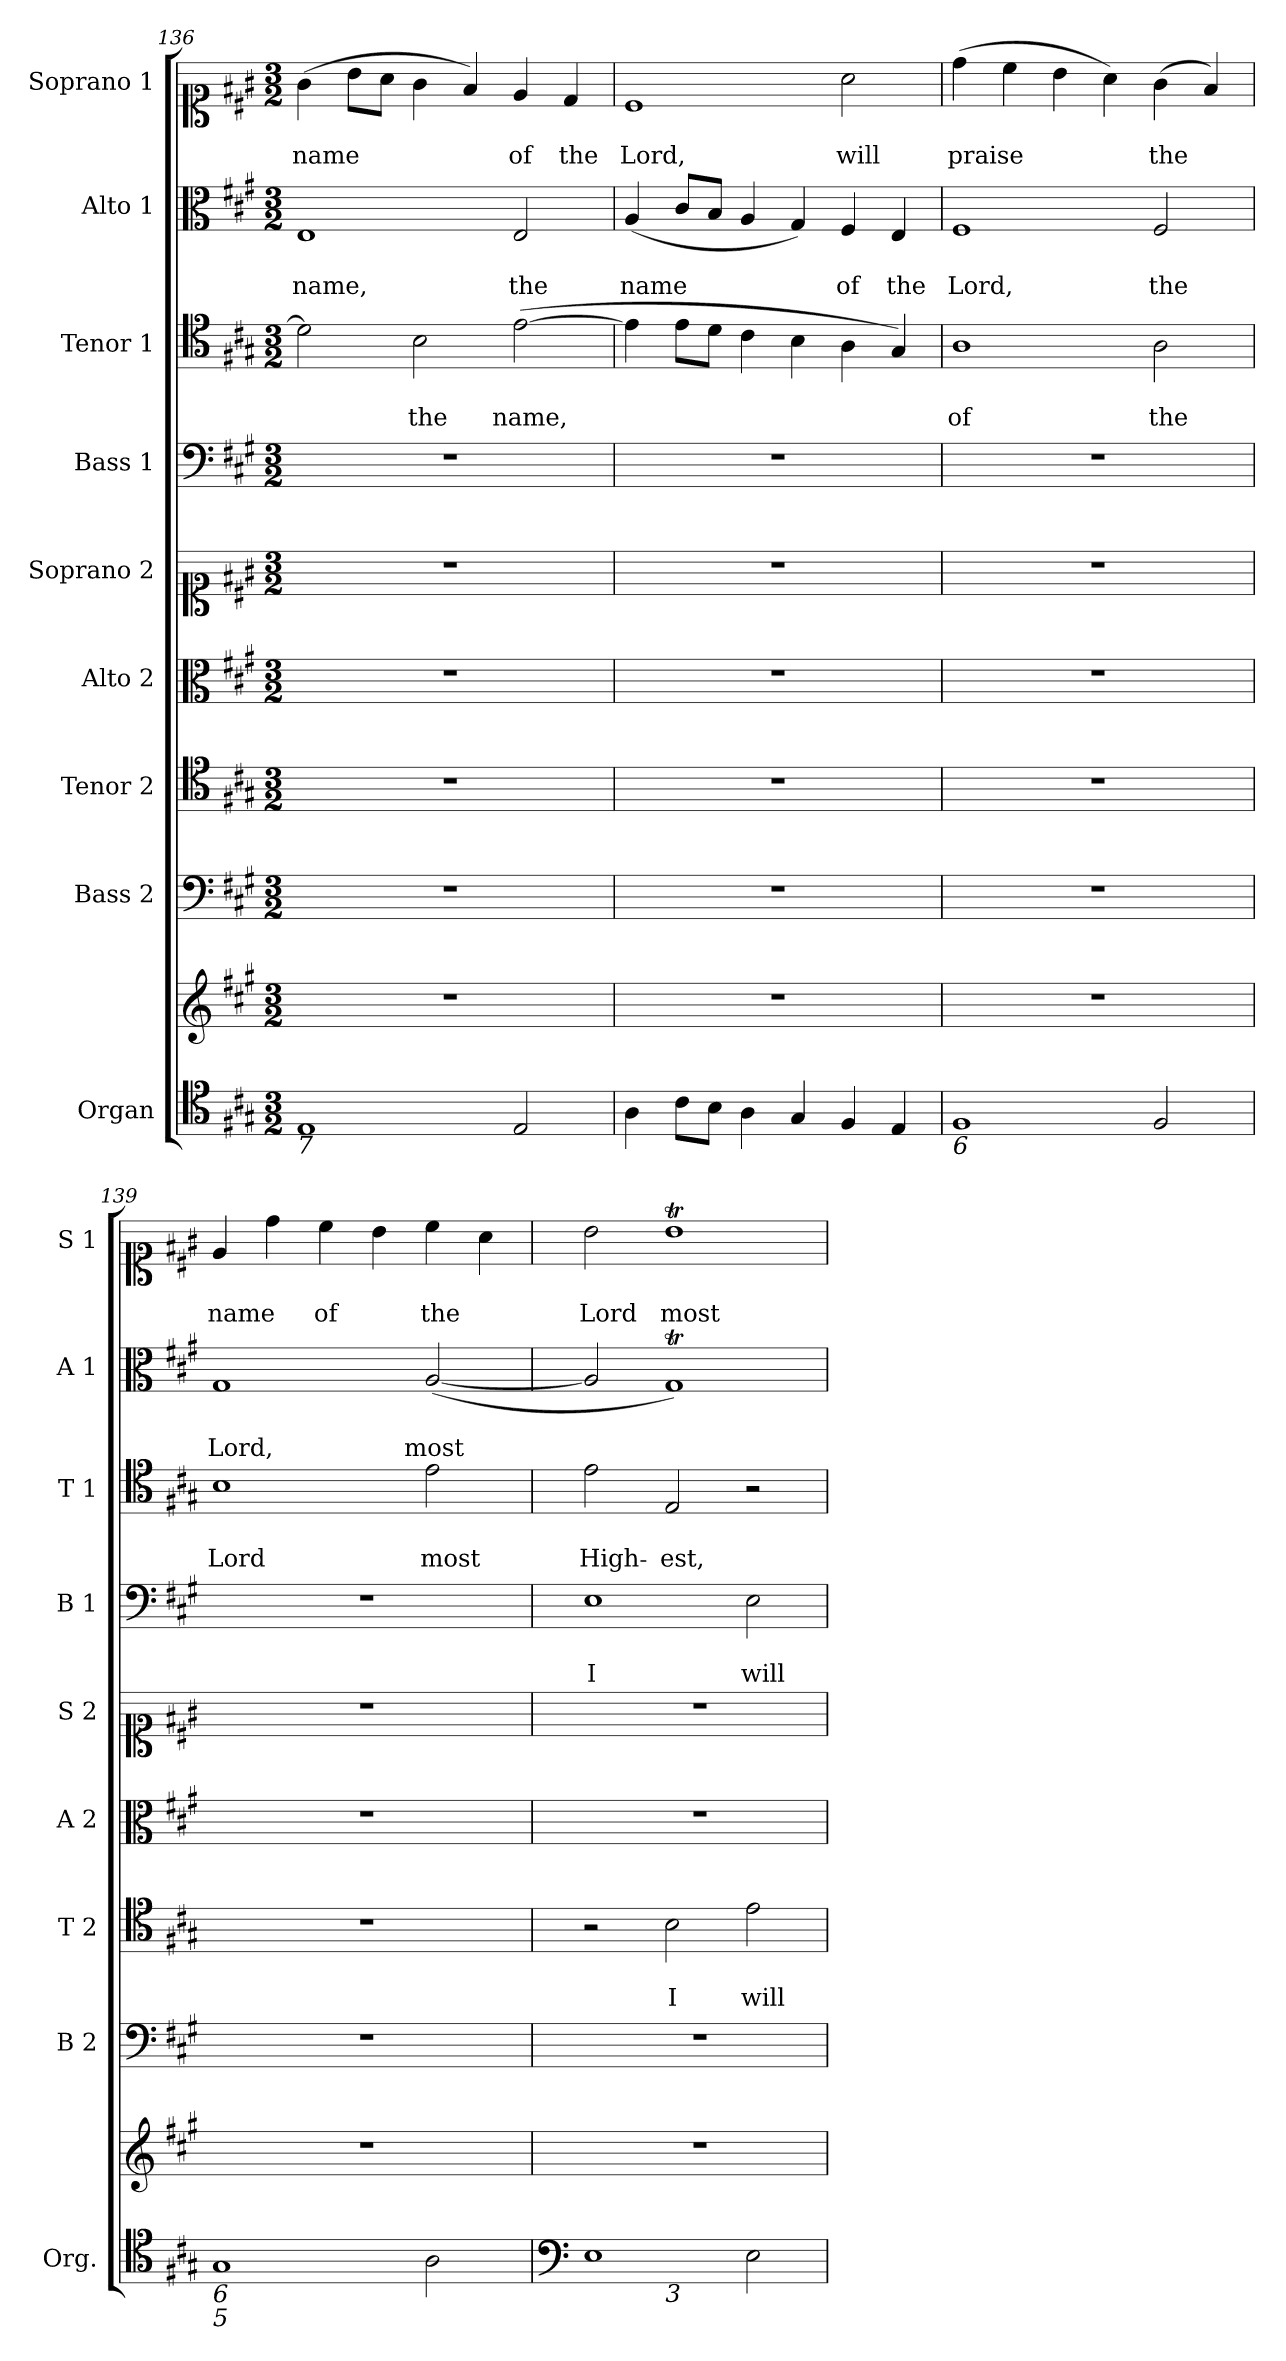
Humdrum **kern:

**kern	**kern	**kern	**kern	**text	**text	**kern	**kern	**kern	**text	**text	**kern	**text	**text	**kern	**text	**text	**kern	**text	**text
*part9	*part9	*part8	*part7	*part7	*part7	*part6	*part5	*part4	*part4	*part4	*part3	*part3	*part3	*part2	*part2	*part2	*part1	*part1	*part1
*staff10	*staff9	*staff8	*staff7	*staff7	*staff7	*staff6	*staff5	*staff4	*staff4	*staff4	*staff3	*staff3	*staff3	*staff2	*staff2	*staff2	*staff1	*staff1	*staff1
*I"Organ	*	*I"Bass 2	*I"Tenor 2	*	*	*I"Alto 2	*I"Soprano 2	*I"Bass 1	*	*	*I"Tenor 1	*	*	*I"Alto 1	*	*	*I"Soprano 1	*	*
*I'Org.	*	*I'B 2	*I'T 2	*	*	*I'A 2	*I'S 2	*I'B 1	*	*	*I'T 1	*	*	*I'A 1	*	*	*I'S 1	*	*
*clefC4	*clefG2	*clefF4	*clefC4	*	*	*clefC3	*clefC1	*clefF4	*	*	*clefC4	*	*	*clefC3	*	*	*clefC1	*	*
*k[f#c#g#]	*k[f#c#g#]	*k[f#c#g#]	*k[f#c#g#]	*	*	*k[f#c#g#]	*k[f#c#g#]	*k[f#c#g#]	*	*	*k[f#c#g#]	*	*	*k[f#c#g#]	*	*	*k[f#c#g#]	*	*
*A:	*A:	*A:	*A:	*	*	*A:	*A:	*A:	*	*	*A:	*	*	*A:	*	*	*A:	*	*
*M3/2	*M3/2	*M3/2	*M3/2	*	*	*M3/2	*M3/2	*M3/2	*	*	*M3/2	*	*	*M3/2	*	*	*M3/2	*	*
=136	=136	=136	=136	=136	=136	=136	=136	=136	=136	=136	=136	=136	=136	=136	=136	=136	=136	=136	=136
!LO:TX:b:i:t=7	!	!	!	!	!	!	!	!	!	!	!	!	!	!	!	!	!	!	!
!	!	!	!	!	!	!	!	!	!	!	!	!	!	!	!	!LO:LY:b	!	!	!LO:LY:b
1E	1.r	1.r	1.r	.	.	1.r	1.r	1.r	.	.	2d\]	.	.	1E	.	name,	(>4g#\	.	name
.	.	.	.	.	.	.	.	.	.	.	.	.	.	.	.	.	8b\L	.	.
.	.	.	.	.	.	.	.	.	.	.	.	.	.	.	.	.	8a\J	.	.
!	!	!	!	!	!	!	!	!	!	!	!	!	!LO:LY:b	!	!	!	!	!	!
.	.	.	.	.	.	.	.	.	.	.	2B\	.	the	.	.	.	4g#\	.	.
.	.	.	.	.	.	.	.	.	.	.	.	.	.	.	.	.	4f#/)	.	.
!	!	!	!	!	!	!	!	!	!	!	!	!	!LO:LY:b	!	!	!LO:LY:b	!	!	!LO:LY:b
2E/	.	.	.	.	.	.	.	.	.	.	(>[2e\	.	name,	2E/	.	the	4e/	.	of
!	!	!	!	!	!	!	!	!	!	!	!	!	!	!	!	!	!	!	!LO:LY:b
.	.	.	.	.	.	.	.	.	.	.	.	.	.	.	.	.	4d/	.	the
=137	=137	=137	=137	=137	=137	=137	=137	=137	=137	=137	=137	=137	=137	=137	=137	=137	=137	=137	=137
!	!	!	!	!	!	!	!	!	!	!	!	!	!	!	!	!LO:LY:b	!	!	!LO:LY:b
4A\	1.r	1.r	1.r	.	.	1.r	1.r	1.r	.	.	4e\]	.	.	(<4A/	.	name	1c#	.	Lord,
8c#\L	.	.	.	.	.	.	.	.	.	.	8e\L	.	.	8c#/L	.	.	.	.	.
8B\J	.	.	.	.	.	.	.	.	.	.	8d\J	.	.	8B/J	.	.	.	.	.
4A\	.	.	.	.	.	.	.	.	.	.	4c#\	.	.	4A/	.	.	.	.	.
4G#/	.	.	.	.	.	.	.	.	.	.	4B\	.	.	4G#/)	.	.	.	.	.
!	!	!	!	!	!	!	!	!	!	!	!	!	!	!	!	!LO:LY:b	!	!	!LO:LY:b
4F#/	.	.	.	.	.	.	.	.	.	.	4A\	.	.	4F#/	.	of	2a\	.	will
!	!	!	!	!	!	!	!	!	!	!	!	!	!	!	!	!LO:LY:b	!	!	!
4E/	.	.	.	.	.	.	.	.	.	.	4G#/)	.	.	4E/	.	the	.	.	.
!!LO:PB:g=z
=138	=138	=138	=138	=138	=138	=138	=138	=138	=138	=138	=138	=138	=138	=138	=138	=138	=138	=138	=138
!LO:TX:b:i:t=6	!	!	!	!	!	!	!	!	!	!	!	!	!	!	!	!	!	!	!
!	!	!	!	!	!	!	!	!	!	!	!	!	!LO:LY:b	!	!	!LO:LY:b	!	!	!LO:LY:b
1F#	1.r	1.r	1.r	.	.	1.r	1.r	1.r	.	.	1A	.	of	1F#	.	Lord,	(>4dd\	.	praise
.	.	.	.	.	.	.	.	.	.	.	.	.	.	.	.	.	4cc#\	.	.
.	.	.	.	.	.	.	.	.	.	.	.	.	.	.	.	.	4b\	.	.
.	.	.	.	.	.	.	.	.	.	.	.	.	.	.	.	.	4a\)	.	.
!	!	!	!	!	!	!	!	!	!	!	!	!	!LO:LY:b	!	!	!LO:LY:b	!	!	!LO:LY:b
2F#/	.	.	.	.	.	.	.	.	.	.	2A\	.	the	2F#/	.	the	(>4g#\	.	the
.	.	.	.	.	.	.	.	.	.	.	.	.	.	.	.	.	4f#/)	.	.
=139	=139	=139	=139	=139	=139	=139	=139	=139	=139	=139	=139	=139	=139	=139	=139	=139	=139	=139	=139
!LO:TX:b:i:t=6	!	!	!	!	!	!	!	!	!	!	!	!	!	!	!	!	!	!	!
!LO:TX:b:i:t=5	!	!	!	!	!	!	!	!	!	!	!	!	!	!	!	!	!	!	!
!	!	!	!	!	!	!	!	!	!	!	!	!	!LO:LY:b	!	!	!LO:LY:b	!	!	!LO:LY:b
1G#	1.r	1.r	1.r	.	.	1.r	1.r	1.r	.	.	1B	.	Lord	1G#	.	Lord,	4e/	.	name
.	.	.	.	.	.	.	.	.	.	.	.	.	.	.	.	.	4dd\	.	.
!	!	!	!	!	!	!	!	!	!	!	!	!	!	!	!	!	!	!	!LO:LY:b
.	.	.	.	.	.	.	.	.	.	.	.	.	.	.	.	.	4cc#\	.	of
.	.	.	.	.	.	.	.	.	.	.	.	.	.	.	.	.	4b\	.	.
!	!	!	!	!	!	!	!	!	!	!	!	!	!LO:LY:b	!	!	!LO:LY:b	!	!	!LO:LY:b
2A\	.	.	.	.	.	.	.	.	.	.	2e\	.	most	(<[2A/	.	most	4cc#\	.	the
.	.	.	.	.	.	.	.	.	.	.	.	.	.	.	.	.	4a\	.	.
=140	=140	=140	=140	=140	=140	=140	=140	=140	=140	=140	=140	=140	=140	=140	=140	=140	=140	=140	=140
*clefF4	*	*	*	*	*	*	*	*	*	*	*	*	*	*	*	*	*	*	*
!LO:TX:b:i:t=4	!	!	!	!	!	!	!	!	!	!	!	!	!	!	!	!	!	!	!
!	!	!	!	!	!	!	!	!	!	!LO:LY:b	!	!	!LO:LY:b	!	!	!	!	!	!LO:LY:b
*^	*	*	*	*	*	*	*	*	*	*	*	*	*	*	*	*	*	*	*
1E	2ryy	1.r	1.r	2r	.	.	1.r	1.r	1E	.	I	2e\	.	High-	2A/]	.	.	2b\	.	Lord
!	!LO:TX:b:i:t=3	!	!	!	!	!	!	!	!	!	!	!	!	!	!	!	!	!	!	!
!	!	!	!	!	!	!LO:LY:b	!	!	!	!	!	!	!	!LO:LY:b	!	!	!	!	!	!LO:LY:b
.	1ryy	.	.	2B\	.	I	.	.	.	.	.	2E/	.	-est,	1G#t)	.	.	1bT	.	most
!	!	!	!	!	!	!LO:LY:b	!	!	!	!	!LO:LY:b	!	!	!	!	!	!	!	!	!
2E\	.	.	.	2e\	.	will	.	.	2E\	.	will	2r	.	.	.	.	.	.	.	.
*v	*v	*	*	*	*	*	*	*	*	*	*	*	*	*	*	*	*	*	*	*
=	=	=	=	=	=	=	=	=	=	=	=	=	=	=	=	=	=	=	=
*-	*-	*-	*-	*-	*-	*-	*-	*-	*-	*-	*-	*-	*-	*-	*-	*-	*-	*-	*-
